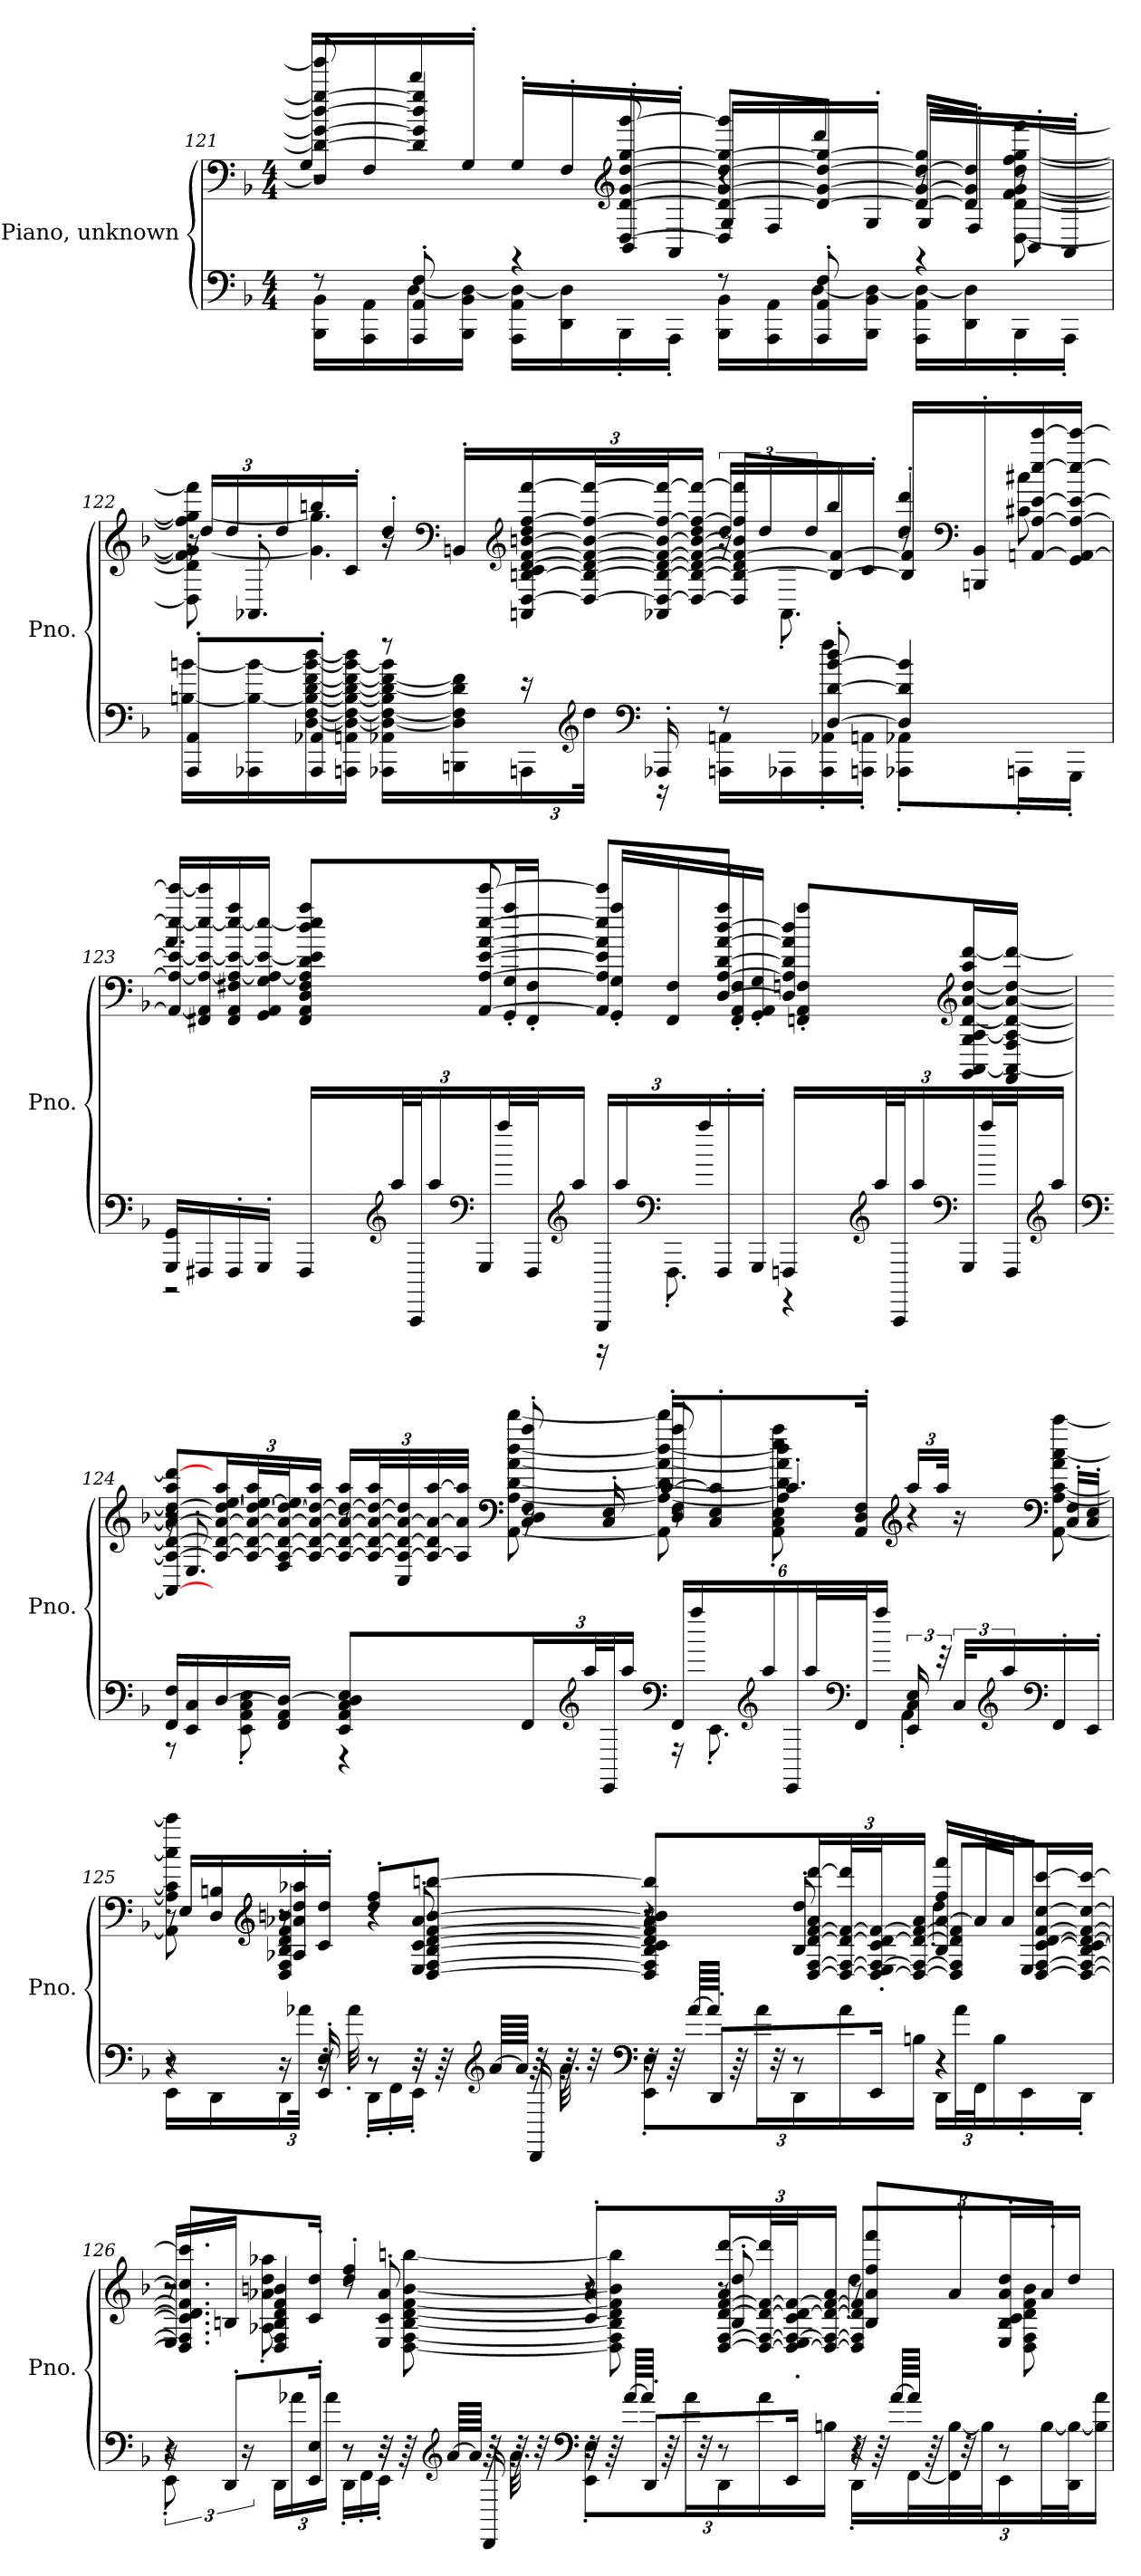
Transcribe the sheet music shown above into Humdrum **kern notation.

**kern	**kern
*part1	*part1
*staff2	*staff1
*I"Piano, unknown	*
*I'Pno.	*
!!LO:LB:g=z
*clefF4	*clefF4
*k[b-]	*k[b-]
*M4/4	*M4/4
=121	=121
*^	*^
*	*	*	*^
8r	16BBB-\ 16BB-\LL	8D/] 8d/_ 8g/_ 8dd/_ 8gg/_ 8ggg/]	2r	16G/LL
.	16AAA\ 16AA\	.	.	16F/
8AAA/' 8AA/' 8F/'	[16D\	4d/] 4g/] 4dd/] 4gg/]	.	16ddd/
.	16BBB-\ 16BB-\ 16D\_JJ	.	.	16G'/JJ
4r	16AAA\ 16AA\ 16D\_LL	.	.	16G'/LL
.	16DD\ 16D\]	.	.	16F'/
*	*	*clefG2	*	*
.	16BBB-'\	[8D/ [8d/ [8g/ [8dd/ [8gg/ [8ggg/	.	16BB-'/
.	16AAA'\JJ	.	.	16AA'/JJ
8r	16BBB-\ 16BB-\LL	8D/] 8d/_ 8g/_ 8dd/_ 8gg/_ 8ggg/]L	4r	16G/LL
.	16AAA\ 16AA\	.	.	16F/
8AAA/' 8AA/' 8F/'	[16D\	8d/_ 8g/_ 8dd/_ 8gg/_J	.	16ddd/
.	16BBB-\ 16BB-\ 16D\_JJ	.	.	16G'/JJ
4r	16AAA\ 16AA\ 16D\_LL	16d/_ 16g/_ 16dd/_ 16gg/]LL	8r	16G'/LL
.	16DD\ 16D\]	16d/] 16g/] 16dd/]JJ	.	16F'/
.	16BBB-'\	8r	[8D\ [8d\ [8f\ [8g\ 8dd\ [8ff\ [8gg\ [8fff\	16BB-'/
.	16AAA'\JJ	.	.	16AA'/JJ
!!LO:LB:g=z	!!	!!
=122	=122	=122	=122	=122
*	*	*	*	*Xbrackettup
8AAA/' 8AA/'L	[16Bn\ [16bn\LL	16r	8D\] 8d\] 8f\] 8g\_ 8ff\] 8gg\_ 8fff\]	24dd/LL
.	.	.	.	24dd/
.	16AAA-X\ 16B\_ 16b\_	8.AA-X'/	.	.
.	.	.	.	24dd/
8AAA-/' 8AA-X/'J	[16D\ [16F\ 16B\_ [16d\ [16f\ 16b\_ [16dd\	.	4.g\] 4.gg\]	16bbn/
.	16AAAn\ 16AAn\ 16D\_ 16F\_ 16B\_ 16d\_ 16f\_ 16b\_ 16dd\]JJ	.	.	16c'/JJ
8r	16AAA-X\ 16AA-X\ 16D\_ 16F\_ 16B\] 16d\_ 16f\_ 16b\]LL	4dd'/	.	16r
*	*	*clefF4	*	*
.	16BBBn\ 16D\] 16F\] 16d\] 16f\]	.	.	16BBn'/LL
*	*	*clefG2	*	*
*	*Xbrackettup	*	*	*
16r	24AAAn\	.	.	24AAn/ [24D/ [24Bn/ 24c/ [24d/ [24f/ [24bn/ 24dd/ [24ff/ [24fff/
*clefG2	*	*	*	*
.	48dd\JJk	.	.	48D/_ 48B/_ 48d/_ 48f/_ 48b/_ 48ff/_ 48fff/_L
*clefF4	*	*	*	*
16AAA-X'/	16r	.	.	48AA-X/ 48D/_ 48B/_ 48d/_ 48f/_ 48b/_ 48ff/_ 48fff/_J
.	.	.	.	24D/_ 24B/_ 24d/_ 24f/_ 24b/_ 24dd/ 24ff/_ 24fff/_JJ
8r	16AAAn\ 16AAn\LL	24dd/LL	16r	8D/] 8B/_ 8d/] 8f/_ 8b/] 8ff/] 8fff/]L
.	.	24dd/	.	.
.	16AAA-X\	.	8.AA-'\	.
.	.	24dd/	.	.
[8D/' [8d/' [8b/' 8dd/'	16AAA-\' 16AA-X\' 16ff\'	16bb/	.	8B/_ 8f/_J
.	16AAAn\' 16AAn\'JJ	16c'/JJ	.	.
4D/] 4d/] 4b/]	8AAA-X\' 8AA-X\'L	4dd/' 4ddd/'	8r	16B/] 16f/]LL
*	*	*clefF4	*	*
.	.	.	.	16BBBn/' 16BB/'
.	16AAAn'\L	.	8c#X\ 8cc#X\	[16AAn/ [16A/ [16e/ [16ee/ [16eee/
.	16GGG'\JJ	.	.	16GG/ 16AA/_ 16A/_ 16e/_ 16ee/_ 16eee/_JJ
*	*	*	*v	*v
!!LO:LB:g=z
=123	=123	=123	=123
16GGG/ 16GG/LL	2r	4.a/	16AA/_ 16A/_ 16e/_ 16ee/_ 16eee/_LL
16FFF#X/	.	.	16FF#X/ 16AA/] 16A/_ 16e/_ 16ee/_ 16eee/]
16FFF#'/	.	.	16FF#/ 16AA/ 16F#X/ 16A/_ 16e/_ 16ee/_ 16aa/
16GGG'/JJ	.	.	16GG/ 16AA/ 16G/ 16A/_ 16e/_ 16ee/_JJ
24FFF#/LL	.	.	8FF#/ 8AA/ 8D/ 8F#/ 8A/] 8d/ 8e/] 8dd/ 8ee/] 8aa/L
*clefG2	*	*	*
48aa/L	.	.	.
48AAA/J	.	.	.
24aa/	.	.	.
*clefF4	*	*	*
24GGG/	.	[8AA/ [8A/ [8e/ [8a/ [8ee/ [8eee/	16GG/' 16G/' 16aa/'L
48aa/L	.	.	.
48FFF#/J	.	.	16FF#/' 16F#/'JJ
*clefG2	*	*	*
24aa/JJ	.	.	.
24GGG/LL	16r	8AA/] 8A/] 8e/] 8a/] 8ee/] 8eee/]L	16GG/' 16G/' 16aa/'LL
24aa/	.	.	.
*clefF4	*	*	*
.	8.FFF#'\	.	16FF#/ 16F#/
24aa/	.	.	.
16FFF#'/	.	[8D/' [8A/' [8d/' [8a/' [8dd/' 8aa/'J	16FF#/' 16AA/' 16F#/'
16GGG'/JJ	.	.	16GG/' 16AA/' 16G/'JJ
24FFFn/LL	4r	4D/] 4A/] 4d/] 4a/] 4dd/]	8FFn/' 8AA/' 8Fn/' 8aa/'L
*clefG2	*	*	*
48aa/L	.	.	.
48AAA/J	.	.	.
24aa/	.	.	.
*clefF4	*	*clefG2	*
24GGG/	.	.	16GG/ [16AA/ 16G/ [16A/ [16d/ [16a/ [16dd/ 16aa/ [16ddd/L
48aa/L	.	.	.
48FFF/J	.	.	16FF/ 16AA/_ 16F/ 16A/_ 16d/_ 16a/_ 16dd/_ 16ddd/_JJ
*clefG2	*	*	*
24aa/JJ	.	.	.
*	*	*v	*v
!!LO:LB:g=z
=124	=124	=124
*clefF4	*	*
*	*	*^
*	*	*	*^
*	*	*	*	*^
16FF/ 16F/LL	8r	16r	4r	8AA/_ 8A/_ 8d/_ 8a/_ 8dd/_ 8aa/ 8ddd/_L	2r
16EE/ 16C/	.	8.E'/	.	.	.
[16D/	8EE\' 8AA\' 8C\' 8E\'	.	.	24A/_ 24d/_ 24a/_ 24dd/_ [24ee/ 24aa/	.
.	.	.	.	48A/_ 48d/_ 48a/_ 48dd/_ 48ee/_ 48aa/L	.
16FF/ 16AA/ 16D/_JJ	.	.	.	48F/ 48A/_ 48d/_ 48a/_ 48dd/_ 48ee/]J	.
.	.	.	.	24A/_ 24d/_ 24a/_ 24dd/_ 24aa/JJ	.
8EE/ 8AA/ 8C/ 8D/] 8E/L	4r	8r	8r	24A/_ 24d/_ 24a/_ 24dd/_ 24aa/LL	.
.	.	.	.	48A/_ 48d/_ 48a/_ 48dd/_ 48aa/L	.
.	.	.	.	48C/ 48A/_ 48d/_ 48a/_ 48dd/]	.
.	.	.	.	48A/_ 48d/] 48a/_ [48aa/	.
.	.	.	.	48A/] 48a/] 48aa/]JJJ	.
*	*	*clefF4	*	*	*
24FF/L	.	8C/' 8D/' 8F/' 8aa/'	[8AA\ [8A\ [8d\ [8a\ [8dd\ [8ddd\	16r	.
*clefG2	*	*	*	*	*
48aa/L	.	.	.	.	.
48EE/J	.	.	.	16C/' 16E/'	.
24aa/JJ	.	.	.	.	.
*clefF4	*	*	*	*	*
24FF/LL	16r	8D/' 8F/' 8aa/'	8AA\] 8A\_ 8d\_ 8a\_ 8dd\_ 8ddd\]	[16c'/KL	8r
24aa/	.	.	.	.	.
.	8.EE'\	.	.	8C/' 8E/' 8c/]'	.
*clefG2	*	*	*	*	*
24aa/	.	.	.	.	.
24EE/	.	4.c'/	4A\] 4d\] 4a\] 4dd\]	.	8AA\' 8C\' 8E\' 8ee\' 8aa\'
48aa/L	.	.	.	.	.
*clefF4	*	*	*	*	*
48FF/J	.	.	.	16AA/' 16D/' 16F/'Jk	.
24aa/JJ	.	.	.	.	.
*	*	*clefG2	*	*	*
*brackettup	*	*	*	*	*
24EE/ 24C/ 24E/	4AA'\	.	.	24aa/LL	4r
48r	.	.	.	48aa/JJk	.
48C/KLL	.	.	.	16r	.
*clefG2	*	*	*	*	*
24aa/	.	.	.	.	.
*clefF4	*	*clefF4	*	*	*
16FF'/	.	.	[8AA\ [8A\ [8c\ 8a\ [8cc\ [8ccc\	16C/' 16F/'LL	.
16EE'/JJ	.	.	.	16C/' 16E/'JJ	.
*	*	*	*	*v	*v
!!LO:LB:g=z
=125	=125	=125	=125	=125
*	*^	*	*	*
4r	16EE\LL	8r	8r	8AA\] 8A\] 8c\] 8cc\] 8ccc\]	16E/LL
.	16DD\	.	.	.	16D/ 16Bn/
*	*	*	*clefG2	*	*
*	*Xbrackettup	*	*	*	*
.	24DD\	16r	4D/ 4F/ 4B/ 4d/ 4f/ 4bn/	8r	16A-X/' 16a-X/' 16dd/' 16aa-X/'
.	48a-X\JJk	.	.	.	.
.	32r	16EE/' 16E/'	.	.	16c/' 16dd/'JJ
.	32a-'\	.	.	.	.
8r	16DD'\LL	8r	.	4r	8dd/' 8ff/'L
.	16FF'\	.	.	.	.
16r	16EE'\JJ	32r	8E/' 8c/' 8a-/'	.	[8D/ [8F/ [8B/ [8d/ [8f/ [8b/ [8bbn/J
.	.	64r	.	.	.
*clefG2	*	*	*	*	*
.	.	[64a-/LLLL	.	.	.
16DD'/	64r	64a-/JJJJ]	.	.	.
.	32.a-\	64r	.	.	.
.	.	32r	.	.	.
*clefF4	*	*	*	*	*
32r	12EE\' 12E\'L	16r	8r	4r	8D/] 8F/] 8B/] 8c/ 8d/] 8f/] 8a-/ 8b/] 8bb/]L
64r	.	.	.	.	.
[64a-/LLLL	.	.	.	.	.
64a-/JJJJ]	.	8DD'/L	.	.	.
64r	.	.	.	.	.
.	24a-\L	.	.	.	.
32r	.	.	.	.	.
8r	24DD\	.	8B/' 8dd/'	.	[24D/ [24F/ [24d/ [24f/ 24a-/ [24ddd/L
.	24a-\	.	.	.	48D/_ 48F/_ 48d/_ 48f/_ 48ddd/]L
.	.	16EE'/Jk	.	.	48D/_ 48E/ 48F/_ 48c/ 48d/_ 48f/_J
.	24Bn\JJ	.	.	.	24D/_ 24F/_ 24d/_ 24f/_ 24a-/JJ
4r	24DD\LL	4r	16B/' [16a-/' 16ff/' 16fff/'LL	4dd'\	8D/] 8F/] 8d/] 8f/]L
.	48a-\L	.	.	.	.
.	48FF\J	.	32a-/L]	.	.
.	24B\	.	.	.	.
.	.	.	32a-'/JJ	.	.
.	16EE'\	.	8E'/J	.	[16D/ [16F/ [16c/ [16d/ [16f/ [16cc/ [16ccc/L
.	16DD'\JJ	.	.	.	16D/_ 16F/_ 16B/ 16c/_ 16d/_ 16f/_ 16cc/_ 16ccc/_JJ
*	*	*	*v	*v	*v
!!LO:PB:g=z
=126	=126	=126	=126
*	*brackettup	*	*
*	*	*	*^
*	*	*	*	*^
*	*	*	*	*	*^
4r	12EE'\	16r	16E/LL	8r	8.D/] 8.F/] 8.c/] 8.d/] 8.f/] 8.cc/] 8.ccc/]L	2r
.	.	8DD'/L	16Bn/JJ	.	.	.
.	24r	.	.	.	.	.
.	24DD\LL	.	4D/ 4F/ 4B/ 4d/ 4f/ 4bn/	8A-X\' 8a-X\' 8dd\' 8aa-X\'	.	.
.	24a-X\	.	.	.	.	.
.	.	16EE/' 16E/'Jk	.	.	16c/' 16dd/'Jk	.
.	24a-\JJ	.	.	.	.	.
8r	16DD'\LL	8r	.	8r	4dd/' 4ff/'	.
.	16FF'\	.	.	.	.	.
16r	16EE'\JJ	32r	8E/' 8c/' 8a-/'	[8D\ [8F\ [8B\ [8d\ [8f\ [8b\ [8bbn\	.	.
.	.	64r	.	.	.	.
*clefG2	*	*	*	*	*	*
.	.	[64a-/LLLL	.	.	.	.
16DD'/	64r	64a-/JJJJ]	.	.	.	.
.	32.a-\	64r	.	.	.	.
.	.	32r	.	.	.	.
*clefF4	*	*	*	*	*	*
*	*Xbrackettup	*	*	*	*	*
32r	12EE\' 12E\'L	16r	8c/' 8a-/'L	8D\] 8F\] 8B\] 8d\] 8f\] 8b\] 8bb\]	8r	4r
64r	.	.	.	.	.	.
[64a-/LLLL	.	.	.	.	.	.
64a-/JJJJ]	.	8DD'/L	.	.	.	.
64r	.	.	.	.	.	.
.	24a-\L	.	.	.	.	.
32r	.	.	.	.	.	.
8r	24DD\	.	[24D/ [24F/ [24d/ [24f/ 24a-/ [24ddd/L	8r	8B/' 8dd/'	.
.	24a-\	.	48D/_ 48F/_ 48d/_ 48f/_ 48ddd/]L	.	.	.
.	.	16EE'/Jk	48D/_ 48E/ 48F/_ 48c/ 48d/_ 48f/_J	.	.	.
.	24Bn\JJ	.	24D/_ 24F/_ 24d/_ 24f/_ 24a-/JJ	.	.	.
4r	16DD'\LL	32r	8D/] 8F/] 8d/] 8f/]L	4dd'\	12B/' 12a-/' 12ff/' 12fff/'L	8r
.	.	64r	.	.	.	.
.	.	[64a-/LLLL	.	.	.	.
.	[48FF\L	64a-/JJJJ]	.	.	.	.
.	.	64r	.	.	.	.
.	48FF\] [48B\	.	.	.	12a-'/	.
.	.	32r	.	.	.	.
.	48B\J]	.	.	.	.	.
.	24EE\	8r	16E/' 16B/' 16c/' 16a-/' 16dd/'L	.	.	8D\ 8F\ 8d\ 8f\ 8b\
.	[48B\L	.	.	.	12a-'/J	.
.	48DD\ 48B\_J	.	16dd/JJ	.	.	.
.	24B\] 24a-\JJ	.	.	.	.	.
*v	*v	*v	*	*	*	*
*	*v	*v	*v	*v
=	=
*-	*-
